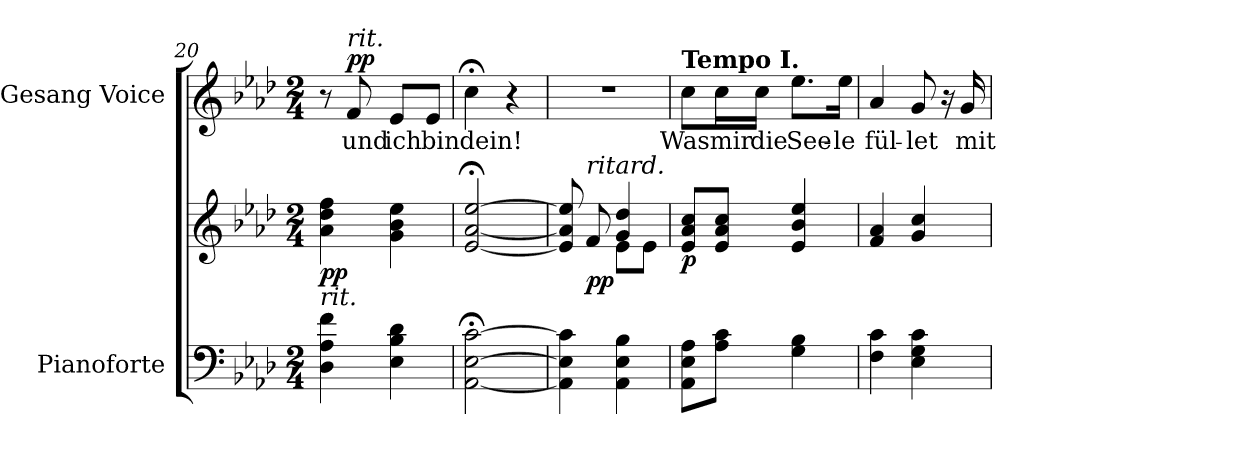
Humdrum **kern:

**kern	**kern	**dynam	**kern	**text	**dynam
*part2	*part2	*part2	*part1	*part1	*part1
*staff3	*staff2	*staff2/3	*staff1	*staff1	*staff1
*I"Pianoforte	*	*	*I"Gesang Voice	*	*
*I'Pno	*	*	*	*	*
*clefF4	*clefG2	*	*clefG2	*	*
*k[b-e-a-d-]	*k[b-e-a-d-]	*	*k[b-e-a-d-]	*	*
*M2/4	*M2/4	*	*M2/4	*	*
=20	=20	=20	=20	=20	=20
!	!LO:TX:b:i:t=rit.	!	!	!	!
!	!	!LO:DY:b	!	!	!
4D-\ 4A-\ 4f\	4a-\ 4dd-\ 4ff\	pp	8r	.	.
!	!	!	!LO:TX:a:i:t=rit.	!	!
!	!	!	!	!	!LO:DY:a
.	.	.	8f/	und	pp
4E-\ 4B-\ 4d-\	4g\ 4b-\ 4ee-\	.	8e-/L	ich	.
.	.	.	8e-/J	bin	.
=21	=21	=21	=21	=21	=21
[2AA-\;< [2E-\;< [2c\;<	[<2e-/;< [>2a-/;< [2ee-/;<	.	4cc;<\	dein!	.
.	.	.	4r	.	.
=22	=22	=22	=22	=22	=22
*	*^	*	*	*	*
4AA-\] 4E-\] 4c\]	8e-/] 8a-/] 8ee-/]	4ryy	.	2r	.	.
!	!LO:TX:a:i:t=ritard.	!	!	!	!	!
!	!	!	!LO:DY:b	!	!	!
.	8f/	.	pp	.	.	.
4AA-\ 4E-\ 4B-\	4g/ 4dd-/	8e-\L	.	.	.	.
.	.	8e-\J	.	.	.	.
=23	=23	=23	=23	=23	=23	=23
!	!	!	!	!LO:TX:a:B:t=Tempo I.	!	!
!	!LO:TX:a:B:t=Andante	!	!	!	!	!
!	!	!	!LO:DY:b	!	!	!
*	*v	*v	*	*	*	*
8AA-\ 8E-\ 8A-\L	8e-/ 8a-/ 8cc/L	p	8cc\L	Was	.
8A-\ 8c\J	8e-/ 8a-/ 8cc/J	.	16cc\L	mir	.
.	.	.	16cc\JJ	die	.
4G\ 4B-\	4e-/ 4b-/ 4ee-/	.	8.ee-\L	See-	.
.	.	.	16ee-\Jk	-le	.
=24	=24	=24	=24	=24	=24
4F\ 4c\	4f/ 4a-/	.	4a-/	fül-	.
4E-\ 4G\ 4c\	4g/ 4cc/	.	8g/	-let	.
.	.	.	16r	.	.
.	.	.	16g/	mit	.
=	=	=	=	=	=
*-	*-	*-	*-	*-	*-
